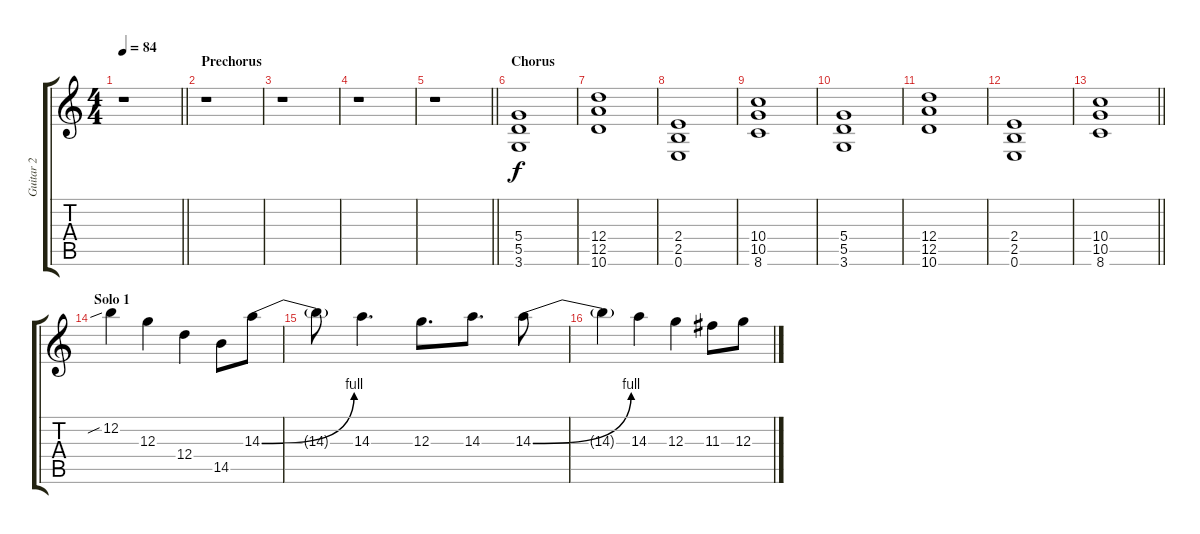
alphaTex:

\track ("Guitar 2" "Guitar 2") {instrument overdrivenguitar}
\staff {score tabs}
\tuning (E4 B3 G3 D3 A2 E2) {hide}
\ts (4 4)
\tempo 84
\clef g2
\barLineRight lightlight
\ks c
r.1{dy f} |
\section ("" "Prechorus")
r.1 |
r.1 |
r.1 |
\barLineRight lightlight
r.1 |
\section ("" "Chorus")
(5.4 5.5 3.6).1 |
(12.4 12.5 10.6).1 |
(2.4 2.5 0.6).1 |
(10.4 10.5 8.6).1 |
(5.4 5.5 3.6).1 |
(12.4 12.5 10.6).1 |
(2.4 2.5 0.6).1 |
\barLineRight lightlight
(10.4 10.5 8.6).1 |
\section ("" "Solo 1")
12.2{sib}.4 12.3.4 12.4.4 14.5.8 14.3{be (bend 0 0 60 4)}.8 |
14.3{t}.8 14.3.4{d} 12.3.8{d} 14.3.8{d} 14.3{be (bend 0 0 60 4)}.8 |
14.3{t}.4 14.3.4 12.3.4 11.3.8 12.3.8
